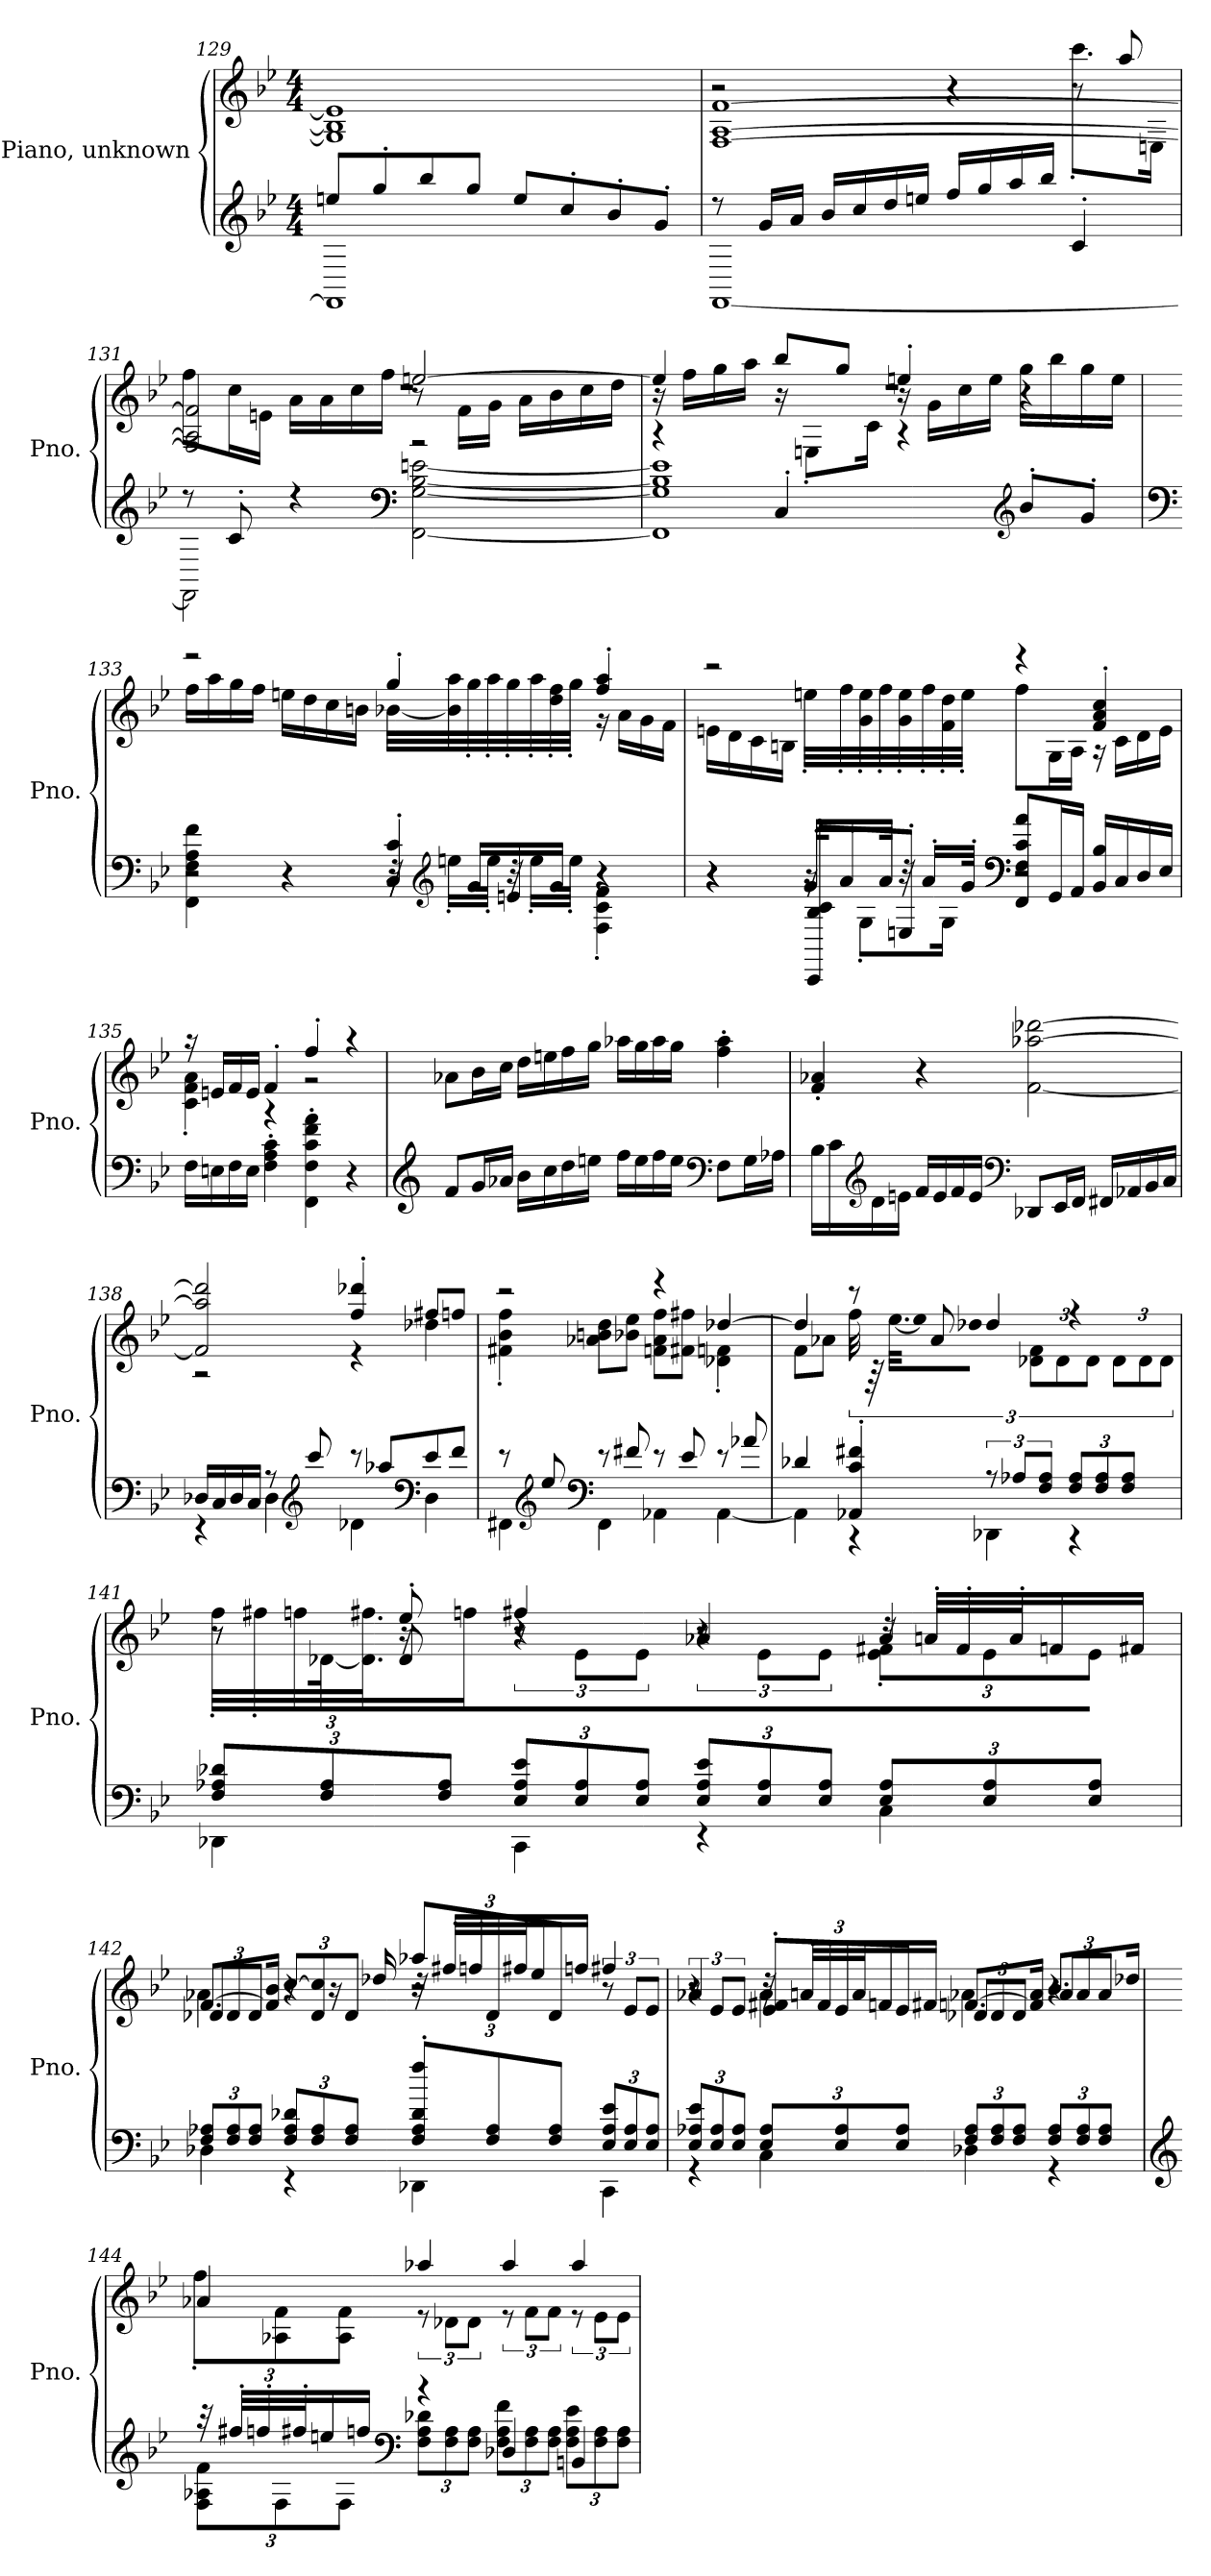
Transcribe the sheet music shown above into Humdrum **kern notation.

**kern	**kern
*part1	*part1
*staff2	*staff1
*I"Piano, unknown	*
*I'Pno.	*
*clefG2	*clefG2
*k[b-e-]	*k[b-e-]
*M4/4	*M4/4
=129	=129
*^	*
8een/L	1FF]	1G] 1B-] 1e]
8gg'/	.	.
8bb-/	.	.
8gg/J	.	.
8ee/L	.	.
8cc'/	.	.
8b-'/	.	.
8g'/J	.	.
!!LO:LB:g=z
=130	=130	=130
*	*	*^
*	*	*	*^
8r	[1FF	2r	2r	[1F [1A [1f
16g/LL	.	.	.	.
16a/JJ	.	.	.	.
16b-/LL	.	.	.	.
16cc/	.	.	.	.
16dd/	.	.	.	.
16een/JJ	.	.	.	.
16ff/LL	.	4r	4r	.
16gg/	.	.	.	.
16aa/	.	.	.	.
16bb-/JJ	.	.	.	.
4c'/	.	8r	8.ccc'\L	.
.	.	8aa/	.	.
.	.	.	16En\Jk	.
=131	=131	=131	=131	=131
8r	2FF\]	1r	8ff\L	2F/] 2A/] 2f/]
8c'/	.	.	16cc\L	.
.	.	.	16en\JJ	.
4r	.	.	16a\LL	.
.	.	.	16a\	.
.	.	.	16cc\	.
.	.	.	16ff\JJ	.
*clefF4	*	*	*	*
2r	[2FF\ [2G\ [2B-\ [2en\	.	8r	[2een/
.	.	.	16f\LL	.
.	.	.	16g\JJ	.
.	.	.	16a\LL	.
.	.	.	16b-\	.
.	.	.	16cc\	.
.	.	.	16dd\JJ	.
!!LO:LB:g=z	!!	!!
=132	=132	=132	=132	=132
4r	1FF] 1G] 1B-] 1e]	1r	16r	4ee/]
.	.	.	16ff\LL	.
.	.	.	16gg\	.
.	.	.	16aa\JJ	.
4C'/	.	.	16r	8bb-/L
.	.	.	8En'\L	.
.	.	.	.	8gg/J
.	.	.	16c\Jk	.
4r	.	.	16r	4een'/
.	.	.	16g\LL	.
.	.	.	16cc\	.
.	.	.	16ee\JJ	.
*clefG2	*	*	*	*
8b-'/L	.	.	16gg\LL	4r
.	.	.	16bb-\	.
8g'/J	.	.	16gg\	.
.	.	.	16ee\JJ	.
*v	*v	*	*	*
*	*v	*v	*v
=133	=133
*clefF4	*
*^	*^
*	*^	*	*
2r	4FF\ 4F\ 4A\ 4f\	2r	2r	16ff\LL
.	.	.	.	16aa\
.	.	.	.	16gg\
.	.	.	.	16ff\JJ
.	4r	.	.	16een\LL
.	.	.	.	16dd\
.	.	.	.	16cc\
.	.	.	.	16bn\JJ
16r	32r	4C/' 4c/'	4gg'/	[32b-X\LLL
*clefG2	*	*	*	*
.	16een'\LL	.	.	32b-\] 32aa\
16g/LL	.	.	.	32gg'\
.	32ee'\JJk	.	.	32aa'\
16en/	32r	.	.	32gg'\
.	16ee'\LL	.	.	32aa'\
16g/JJ	.	.	.	32dd\' 32ff\'
.	32ee'\JJk	.	.	32gg'\JJJ
4r	4F\' 4c\' 4f\'	4r	4ff/' 4aa/'	16r
.	.	.	.	16a\LL
.	.	.	.	16g\
.	.	.	.	16f\JJ
!!LO:LB:g=z	!!
=134	=134	=134	=134	=134
4r	4r	4r	2r	16en\LL
.	.	.	.	16d\
.	.	.	.	16c\
.	.	.	.	16Bn\JJ
32g'/KLL	16r	8CC/' 8B-/' 8c/'L	.	32een'\LLL
16a'/	.	.	.	32ff'\
.	8G'\L	.	.	32g\' 32ee\'
32a'/JJk	.	.	.	32ff'\
32r	.	8En'/J	.	32g\' 32ee\'
16a'/LL	.	.	.	32ff'\
.	16G\Jk	.	.	32f\' 32dd\'
32g'/JJk	.	.	.	32ee'\JJJ
*clefF4	*	*	*	*
8FF/ 8F/ 8c/ 8a/L	2r	2r	4r	8ff\L
16GG/L	.	.	.	16G\L
16AA/JJ	.	.	.	16A\JJ
16BB-/ 16B-/LL	.	.	4f/' 4a/' 4cc/'	16r
16C/	.	.	.	16c\LL
16D/	.	.	.	16d\
16E/JJ	.	.	.	16e\JJ
*v	*v	*v	*	*
=135	=135	=135
16F\LL	16r	4c\' 4f\' 4a\'
16En\	16en/LL	.
16F\	16f/	.
16E\JJ	16e/JJ	.
4F\' 4A\' 4c\'	4f'/	4r
4FF\' 4F\' 4c\' 4f\' 4a\'	4ff'/	2r
4r	4r	.
*	*v	*v
!!LO:PB:g=z
=136	=136
*clefG2	*
8f/L	8a-X\L
16g/L	16b-\L
16a-X/JJ	16cc\JJ
16b-\LL	16dd\LL
16cc\	16een\
16dd\	16ff\
16een\JJ	16gg\JJ
16ff\LL	16aa-X\LL
16ee\	16gg\
16ff\	16aa-\
16ee\JJ	16gg\JJ
*clefF4	*
8F\L	4ff\' 4aa-\'
16G\L	.
16A-X\JJ	.
=137	=137
16B-\LL	4f/' 4a-X/'
16c\	.
*clefG2	*
16d\	.
16en\JJ	.
16f/LL	4r
16e/	.
16f/	.
16e/JJ	.
*clefF4	*
8DD-X/L	[2f\ [2aa-X\ [2ddd-X\
16EE-/L	.
16FF/JJ	.
16FF#X/LL	.
16AA-X/	.
16BB-/	.
16C/JJ	.
!!LO:LB:g=z
=138	=138
*^	*^
16D-X/LL	4r	2f/] 2aa-/] 2ddd-/]	2r
16C/	.	.	.
16D-/	.	.	.
16C/JJ	.	.	.
8r	4D-\	.	.
*clefG2	*	*	*
8ccc/	.	.	.
8r	4d-X\	4ff/' 4ddd-X/'	4r
8aa-X/L	.	.	.
*clefF4	*	*	*
8e-/	4D-\	8ff#X/L	4dd-X\
8f/J	.	8ffn/J	.
=139	=139	=139	=139
8r	4FF#X\	2r	4f#X\' 4b-\' 4ff\'
*clefG2	*	*	*
8ee-/	.	.	.
*clefF4	*	*	*
8r	4FF#\	.	8a-X\ 8bn\ 8dd\L
8f#X/	.	.	8b-X\ 8ee-\J
8r	4AA-X\	4r	8fn\ 8a-\ 8ff\L
8e-/	.	.	8f#X\ 8ff#X\J
8r	[4AA-\	[4dd-X/	4d-X\' 4fn\'
8a-X/	.	.	.
!!LO:LB:g=z	!!
=140	=140	=140	=140
4d-X/	4AA-\]	4dd-/]	8f\L
.	.	.	8a-X\J
4AA-X/' 4c/' 4f#X/'	4r	8r	48ff\
.	.	.	96r
.	.	.	[48.ee-\KKL
.	.	.	8ee-\]
.	.	8a-/	.
.	.	.	16dd-X\Jk
*	*	*	*Xbrackettup
12r	4DD-X\	4dd-/	12d-X\ 12f\L
12A-X/L	.	.	12d-\
12F/ 12A-/J	.	.	12d-\J
*Xbrackettup	*	*	*
12F/ 12A-/L	4r	4r	12d-\L
12F/ 12A-/	.	.	12d-\
12F/ 12A-/J	.	.	12d-\J
!!LO:LB:g=z
=141	=141	=141	=141
*	*	*	*^
12F/ 12A-X/ 12d-X/L	4DD-X\	8r	32ff'\LLL	8r
.	.	.	32ff#X'\	.
.	.	.	48ffn\	.
12F/ 12A-/	.	.	[96d-X\K	.
.	.	.	48.d-\] 48.ff#X\JJJ	.
.	.	8ee-'/	16r	8d-/
12F/ 12A-/J	.	.	.	.
.	.	.	16ffn\	.
*	*	*	*brackettup	*
12E-/ 12A-/ 12e-/L	4CC\	4ff#X/	12r	4r
12E-/ 12A-/	.	.	12e-\L	.
12E-/ 12A-/J	.	.	12e-\J	.
12E-/ 12A-/ 12e-/L	4r	4a-X/	12r	4r
12E-/ 12A-/	.	.	12e-\L	.
12E-/ 12A-/J	.	.	12e-\J	.
*	*	*	*Xbrackettup	*
12E-/ 12A-/L	4C\	32r	12e-\' 12f#X\'L	4a-/
.	.	32an'/LLL	.	.
.	.	32f#'/	.	.
12E-/ 12A-/	.	.	12e-\	.
.	.	32a'/J	.	.
.	.	16fn/	.	.
12E-/ 12A-/J	.	.	12e-\J	.
.	.	16f#X/JJ	.	.
!!LO:LB:g=z	!!	!!
=142	=142	=142	=142	=142
12F/ 12A-X/L	4D-X\	[8.f/L	4a-X\	12d-X/L
12F/ 12A-/	.	.	.	12d-/
12F/ 12A-/J	.	.	.	12d-/J
.	.	16f/] 16b-/Jk	.	.
12F/ 12A-/ 12d-X/L	4r	8r	4r	[12cc/L
12F/ 12A-/	.	.	.	12d-/ 12cc/]
.	.	16r	.	.
12F/ 12A-/J	.	.	.	12d-/J
.	.	16dd-X/	.	.
12F/' 12A-/' 12d-/' 12ff/'L	4DD-X\	32r	2r	12aa-X/L
.	.	32ff#X'/LLL	.	.
.	.	32ffn'/	.	.
12F/ 12A-/	.	.	.	12d-/
.	.	32ff#X'/J	.	.
.	.	16ee-/	.	.
12F/ 12A-/J	.	.	.	12d-/J
.	.	16ffn/JJ	.	.
*	*	*	*	*brackettup
12E-/ 12A-/ 12e-/L	4CC\	4ff#X/	.	12r
12E-/ 12A-/	.	.	.	12e-/L
12E-/ 12A-/J	.	.	.	12e-/J
!!LO:LB:g=z	!!	!!
=143	=143	=143	=143	=143
12E-/ 12A-X/ 12e-/L	4r	4a-X/	4r	12r
12E-/ 12A-/	.	.	.	12e-/L
12E-/ 12A-/J	.	.	.	12e-/J
*	*	*	*	*Xbrackettup
12E-/ 12A-/L	4C\	32r	4a-\	12e-/' 12f#X/'L
.	.	32an'/LLL	.	.
.	.	32f#'/	.	.
12E-/ 12A-/	.	.	.	12e-/
.	.	32a'/J	.	.
.	.	16fn/	.	.
12E-/ 12A-/J	.	.	.	12e-/J
.	.	16f#X/JJ	.	.
12F/ 12A-/L	4D-X\	[8.fn/L	4a-X\	12d-X/L
12F/ 12A-/	.	.	.	12d-/
12F/ 12A-/J	.	.	.	12d-/J
.	.	16f/] 16a-/Jk	.	.
12F/ 12A-/L	4r	8.b-/L	4r	12a-/L
12F/ 12A-/	.	.	.	12a-/
12F/ 12A-/J	.	.	.	12a-/J
.	.	16dd-X/Jk	.	.
*	*	*v	*v	*v
!!LO:PB:g=z
=144	=144	=144
*clefG2	*	*
*	*	*^
32r	12F\ 12A-X\ 12f\L	4a-X/	12ff'\L
32ff#X'/LLL	.	.	.
32ffn'/	.	.	.
.	12F\	.	12A-X\ 12f\
32ff#X'/J	.	.	.
16een/	.	.	.
.	12F\J	.	12A-\ 12f\J
16ffn/JJ	.	.	.
*clefF4	*	*	*
*	*	*	*brackettup
4r	12F\ 12A-\ 12d-X\L	4aa-X/	12r
.	12F\ 12A-\	.	12d-X\L
.	12F\ 12A-\J	.	12d-\J
4D-X/	12F\ 12A-\ 12f\L	4aa-/	12r
.	12F\ 12A-\	.	12f\L
.	12F\ 12A-\J	.	12f\J
4BBn/	12F\ 12A-\ 12e-\L	4aa-/	12r
.	12F\ 12A-\	.	12e-\L
.	12F\ 12A-\J	.	12e-\J
*v	*v	*	*
*	*v	*v
=	=
*-	*-
